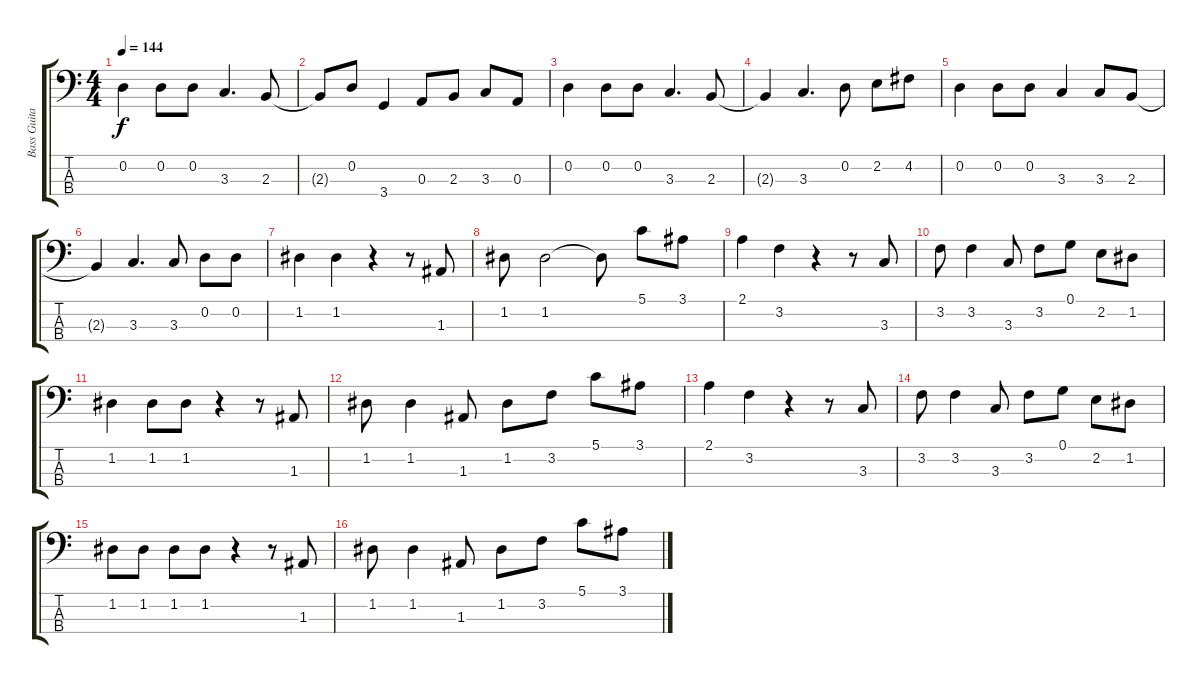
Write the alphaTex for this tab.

\track ("Bass Guitar         " "Bass Guita") {instrument electricbassfinger}
\staff {score tabs}
\tuning (G2 D2 A1 E1) {hide}
\ts (4 4)
\tempo 144
\clef f4
\ks c
0.2.4{dy f} 0.2.8 0.2.8 3.3.4{d} 2.3.8 |
2.3{t}.8 0.2.8 3.4.4 0.3.8 2.3.8 3.3.8 0.3.8 |
0.2.4 0.2.8 0.2.8 3.3.4{d} 2.3.8 |
2.3{t}.4 3.3.4{d} 0.2.8 2.2.8 4.2.8 |
0.2.4 0.2.8 0.2.8 3.3.4 3.3.8 2.3.8 |
2.3{t}.4 3.3.4{d} 3.3.8 0.2.8 0.2.8 |
1.2.4 1.2.4 r.4 r.8 1.3.8 |
1.2.8 1.2.2 1.2{t}.8 5.1.8 3.1.8 |
2.1.4 3.2.4 r.4 r.8 3.3.8 |
3.2.8 3.2.4 3.3.8 3.2.8 0.1.8 2.2.8 1.2.8 |
1.2.4 1.2.8 1.2.8 r.4 r.8 1.3.8 |
1.2.8 1.2.4 1.3.8 1.2.8 3.2.8 5.1.8 3.1.8 |
2.1.4 3.2.4 r.4 r.8 3.3.8 |
3.2.8 3.2.4 3.3.8 3.2.8 0.1.8 2.2.8 1.2.8 |
1.2.8 1.2.8 1.2.8 1.2.8 r.4 r.8 1.3.8 |
1.2.8 1.2.4 1.3.8 1.2.8 3.2.8 5.1.8 3.1.8
